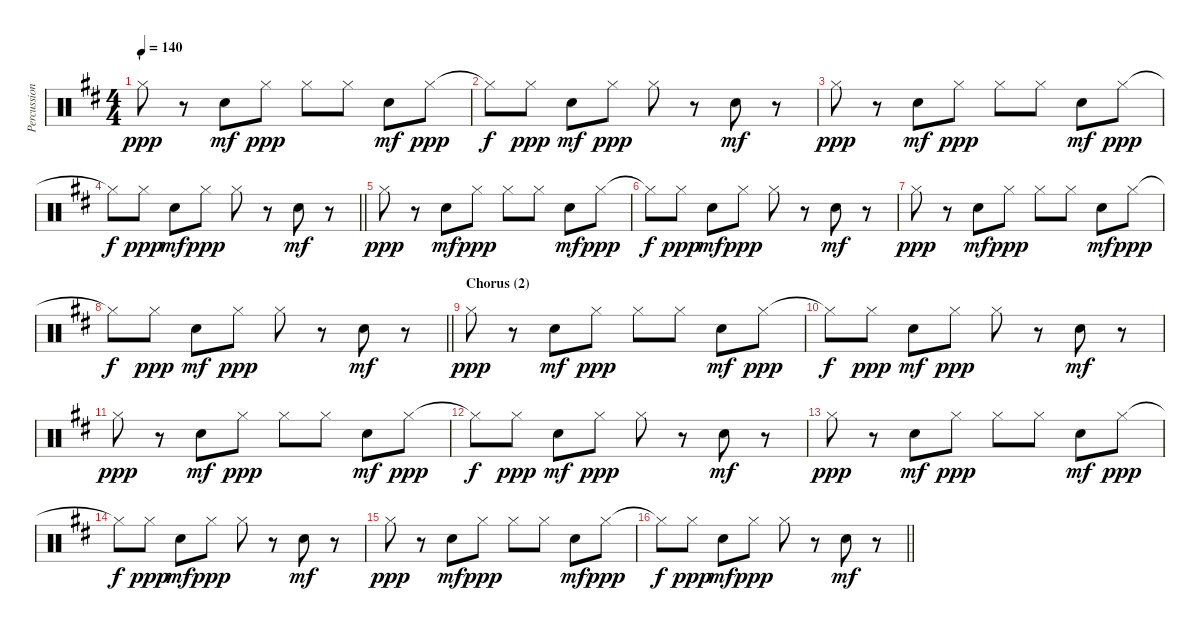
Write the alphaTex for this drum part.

\track ("Percussion" "Percussion") {instrument percussion}
\staff {score}
\articulation defaults
\ts (4 4)
\section ("" "'")
\tempo 140
\clef neutral
\ks bminor "Hi-Hat (closed)".8{dy ppp}
r.8 "Snare (hit) 2".8{dy mf} "Hi-Hat (closed)".8{dy ppp} "Hi-Hat (closed)".8 "Hi-Hat (closed)".8 "Snare (hit) 2".8{dy mf} "Hi-Hat (closed)".8{dy ppp} |
"Hi-Hat (closed)"{t}.8{dy f} "Hi-Hat (closed)".8{dy ppp} "Snare (hit) 2".8{dy mf} "Hi-Hat (closed)".8{dy ppp} "Hi-Hat (closed)".8 r.8 "Snare (hit) 2".8{dy mf} r.8 |
"Hi-Hat (closed)".8{dy ppp} r.8 "Snare (hit) 2".8{dy mf} "Hi-Hat (closed)".8{dy ppp} "Hi-Hat (closed)".8 "Hi-Hat (closed)".8 "Snare (hit) 2".8{dy mf} "Hi-Hat (closed)".8{dy ppp} |
\barLineRight lightlight "Hi-Hat (closed)"{t}.8{dy f} "Hi-Hat (closed)".8{dy ppp} "Snare (hit) 2".8{dy mf} "Hi-Hat (closed)".8{dy ppp} "Hi-Hat (closed)".8
r.8 "Snare (hit) 2".8{dy mf} r.8 |
"Hi-Hat (closed)".8{dy ppp} r.8 "Snare (hit) 2".8{dy mf} "Hi-Hat (closed)".8{dy ppp} "Hi-Hat (closed)".8 "Hi-Hat (closed)".8 "Snare (hit) 2".8{dy mf} "Hi-Hat (closed)".8{dy ppp} |
"Hi-Hat (closed)"{t}.8{dy f} "Hi-Hat (closed)".8{dy ppp} "Snare (hit) 2".8{dy mf} "Hi-Hat (closed)".8{dy ppp} "Hi-Hat (closed)".8 r.8 "Snare (hit) 2".8{dy mf} r.8 |
"Hi-Hat (closed)".8{dy ppp} r.8 "Snare (hit) 2".8{dy mf} "Hi-Hat (closed)".8{dy ppp} "Hi-Hat (closed)".8 "Hi-Hat (closed)".8 "Snare (hit) 2".8{dy mf} "Hi-Hat (closed)".8{dy ppp} |
\barLineRight lightlight "Hi-Hat (closed)"{t}.8{dy f} "Hi-Hat (closed)".8{dy ppp} "Snare (hit) 2".8{dy mf} "Hi-Hat (closed)".8{dy ppp} "Hi-Hat (closed)".8
r.8 "Snare (hit) 2".8{dy mf} r.8 |
\section ("" "Chorus (2)")
"Hi-Hat (closed)".8{dy ppp} r.8 "Snare (hit) 2".8{dy mf} "Hi-Hat (closed)".8{dy ppp} "Hi-Hat (closed)".8 "Hi-Hat (closed)".8 "Snare (hit) 2".8{dy mf} "Hi-Hat (closed)".8{dy ppp} |
"Hi-Hat (closed)"{t}.8{dy f} "Hi-Hat (closed)".8{dy ppp} "Snare (hit) 2".8{dy mf} "Hi-Hat (closed)".8{dy ppp} "Hi-Hat (closed)".8 r.8 "Snare (hit) 2".8{dy mf} r.8 |
"Hi-Hat (closed)".8{dy ppp} r.8 "Snare (hit) 2".8{dy mf} "Hi-Hat (closed)".8{dy ppp} "Hi-Hat (closed)".8 "Hi-Hat (closed)".8 "Snare (hit) 2".8{dy mf} "Hi-Hat (closed)".8{dy ppp} |
"Hi-Hat (closed)"{t}.8{dy f} "Hi-Hat (closed)".8{dy ppp} "Snare (hit) 2".8{dy mf} "Hi-Hat (closed)".8{dy ppp} "Hi-Hat (closed)".8 r.8 "Snare (hit) 2".8{dy mf} r.8 |
"Hi-Hat (closed)".8{dy ppp} r.8 "Snare (hit) 2".8{dy mf} "Hi-Hat (closed)".8{dy ppp} "Hi-Hat (closed)".8 "Hi-Hat (closed)".8 "Snare (hit) 2".8{dy mf} "Hi-Hat (closed)".8{dy ppp} |
"Hi-Hat (closed)"{t}.8{dy f} "Hi-Hat (closed)".8{dy ppp} "Snare (hit) 2".8{dy mf} "Hi-Hat (closed)".8{dy ppp} "Hi-Hat (closed)".8 r.8 "Snare (hit) 2".8{dy mf} r.8 |
"Hi-Hat (closed)".8{dy ppp} r.8 "Snare (hit) 2".8{dy mf} "Hi-Hat (closed)".8{dy ppp} "Hi-Hat (closed)".8 "Hi-Hat (closed)".8 "Snare (hit) 2".8{dy mf} "Hi-Hat (closed)".8{dy ppp} |
\barLineRight lightlight "Hi-Hat (closed)"{t}.8{dy f} "Hi-Hat (closed)".8{dy ppp} "Snare (hit) 2".8{dy mf} "Hi-Hat (closed)".8{dy ppp} "Hi-Hat (closed)".8
r.8 "Snare (hit) 2".8{dy mf} r.8
